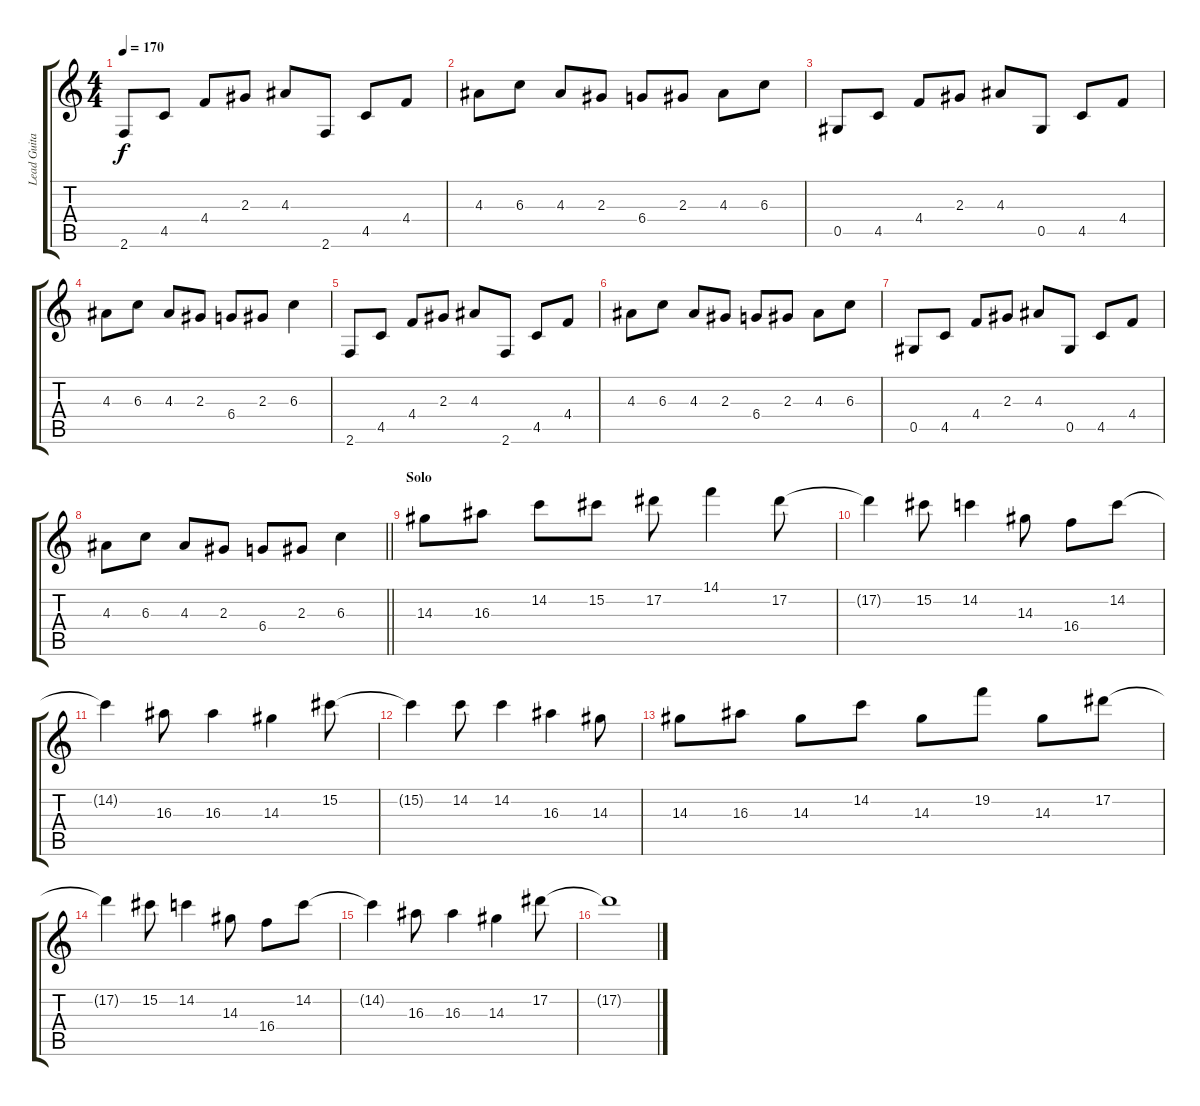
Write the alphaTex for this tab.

\track ("Lead Guitar L" "Lead Guita") {instrument distortionguitar}
\staff {score tabs}
\tuning (Eb4 Bb3 Gb3 Db3 Ab2 Eb2) {hide}
\ts (4 4)
\tempo 170
\clef g2
\ks c
2.6.8{dy f} 4.5.8 4.4.8 2.3.8 4.3.8 2.6.8 4.5.8 4.4.8 |
4.3.8 6.3.8 4.3.8 2.3.8 6.4.8 2.3.8 4.3.8 6.3.8 |
0.5.8 4.5.8 4.4.8 2.3.8 4.3.8 0.5.8 4.5.8 4.4.8 |
4.3.8 6.3.8 4.3.8 2.3.8 6.4.8 2.3.8 6.3.4 |
2.6.8 4.5.8 4.4.8 2.3.8 4.3.8 2.6.8 4.5.8 4.4.8 |
4.3.8 6.3.8 4.3.8 2.3.8 6.4.8 2.3.8 4.3.8 6.3.8 |
0.5.8 4.5.8 4.4.8 2.3.8 4.3.8 0.5.8 4.5.8 4.4.8 |
\barLineRight lightlight
4.3.8 6.3.8 4.3.8 2.3.8 6.4.8 2.3.8 6.3.4 |
\section ("" "Solo")
14.3.8 16.3.8 14.2.8 15.2.8 17.2.8 14.1.4 17.2.8 |
17.2{t}.4 15.2.8 14.2.4 14.3.8 16.4.8 14.2.8 |
14.2{t}.4 16.3.8 16.3.4 14.3.4 15.2.8 |
15.2{t}.4 14.2.8 14.2.4 16.3.4 14.3.8 |
14.3.8 16.3.8 14.3.8 14.2.8 14.3.8 19.2.8 14.3.8 17.2.8 |
17.2{t}.4 15.2.8 14.2.4 14.3.8 16.4.8 14.2.8 |
14.2{t}.4 16.3.8 16.3.4 14.3.4 17.2.8 |
17.2{t}.1
